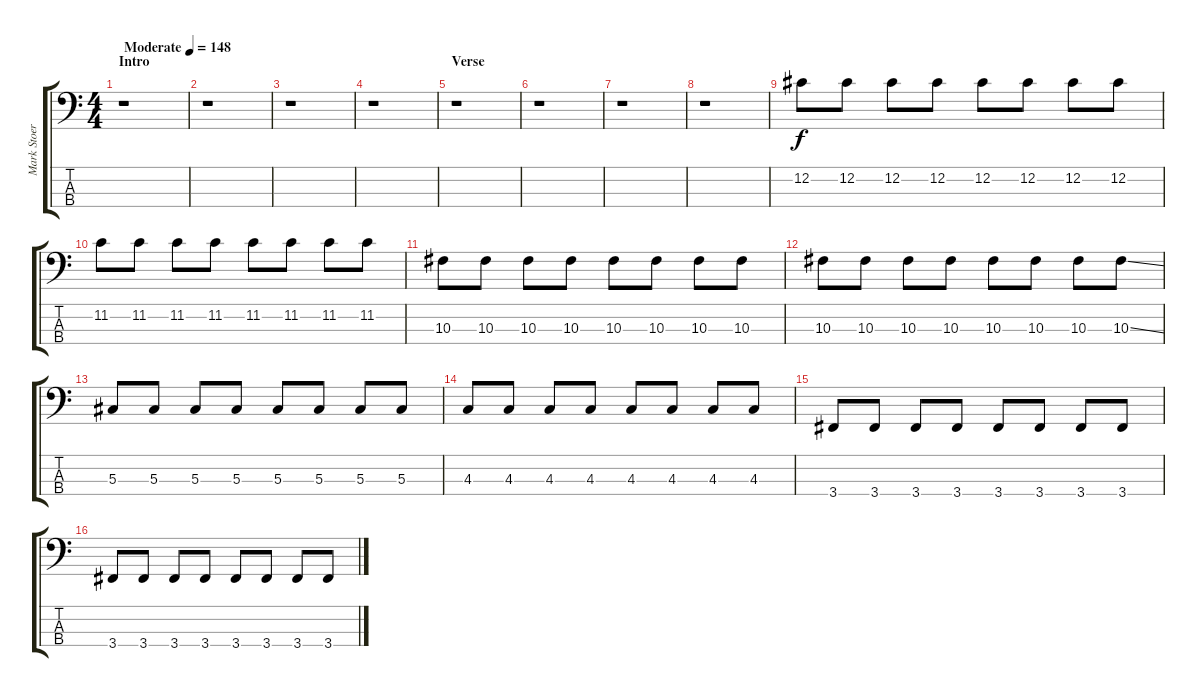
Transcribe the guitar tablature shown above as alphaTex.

\track ("Mark Stoermer - Bass" "Mark Stoer") {instrument electricbasspick}
\staff {score tabs}
\tuning (Gb2 Db2 Ab1 Eb1) {hide}
\ts (4 4)
\section ("" "Intro")
\tempo (148 "Moderate")
\clef f4
\ks c
r.1{dy f instrument electricbasspick} |
r.1 |
r.1 |
r.1 |
\section ("" "Verse")
r.1 |
r.1 |
r.1 |
r.1 |
12.2.8 12.2.8 12.2.8 12.2.8 12.2.8 12.2.8 12.2.8 12.2.8 |
11.2.8 11.2.8 11.2.8 11.2.8 11.2.8 11.2.8 11.2.8 11.2.8 |
10.3.8 10.3.8 10.3.8 10.3.8 10.3.8 10.3.8 10.3.8 10.3.8 |
10.3.8 10.3.8 10.3.8 10.3.8 10.3.8 10.3.8 10.3.8 10.3{ss}.8 |
5.3.8 5.3.8 5.3.8 5.3.8 5.3.8 5.3.8 5.3.8 5.3.8 |
4.3.8 4.3.8 4.3.8 4.3.8 4.3.8 4.3.8 4.3.8 4.3.8 |
3.4.8 3.4.8 3.4.8 3.4.8 3.4.8 3.4.8 3.4.8 3.4.8 |
3.4.8 3.4.8 3.4.8 3.4.8 3.4.8 3.4.8 3.4.8 3.4.8
